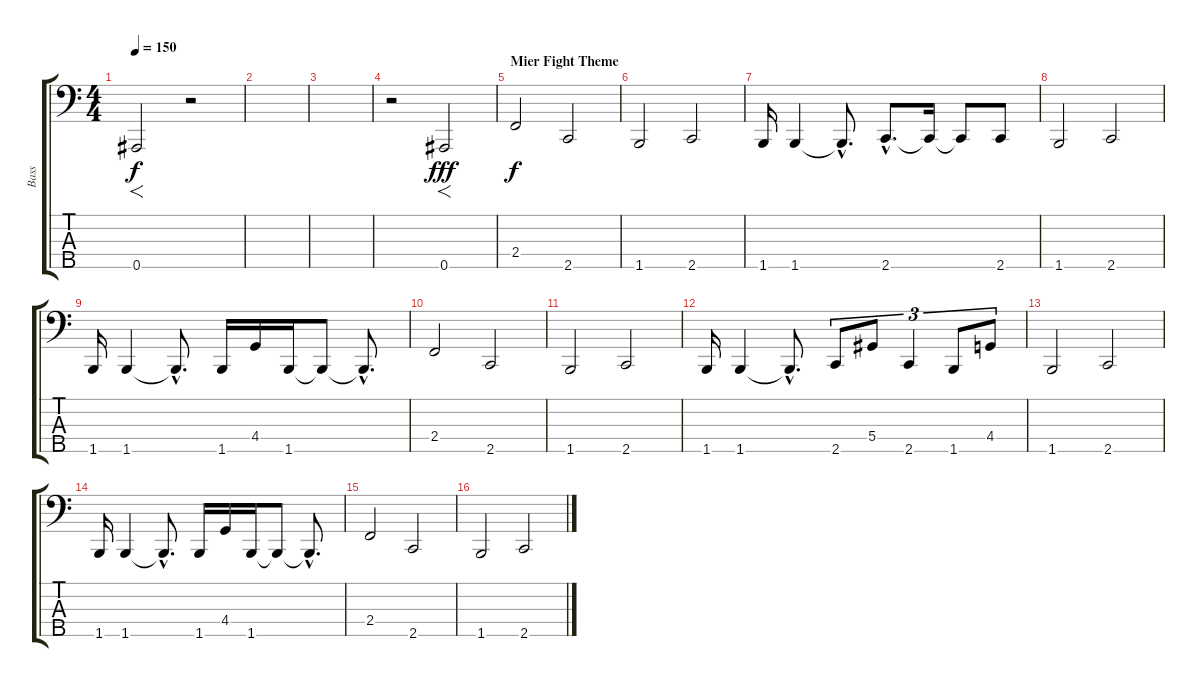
\track ("Bass" "Bass") {instrument electricbassfinger}
\staff {score tabs}
\tuning (Gb2 Db2 Ab1 Eb1 Bb0) {hide}
\ts (4 4)
\tempo 150
\clef f4
\ks c
0.5.2{f dy f} r.2 |
|
|
r.2{volume 16} 0.5.2{f dy fff} |
\section ("" "Mier Fight Theme")
2.4.2{dy f} 2.5.2 |
1.5.2 2.5.2 |
1.5.16 1.5.4 1.5{hac t}.8{d} 2.5{hac}.8{d} 2.5{t}.16 2.5{t}.8 2.5.8 |
1.5.2 2.5.2 |
1.5.16 1.5.4 1.5{hac t}.8{d} 1.5.16 4.4.16 1.5.16 1.5{t}.8 1.5{hac t}.8{d} |
2.4.2 2.5.2 |
1.5.2 2.5.2 |
1.5.16 1.5.4 1.5{hac t}.8{d} 2.5.8{tu (3 2)} 5.4.8{tu (3 2)} 2.5.4{tu (3 2)} 1.5.8{tu (3 2)} 4.4.8{tu (3 2)} |
1.5.2 2.5.2 |
1.5.16 1.5.4 1.5{hac t}.8{d} 1.5.16 4.4.16 1.5.16 1.5{t}.8 1.5{hac t}.8{d} |
2.4.2 2.5.2 |
1.5.2 2.5.2
